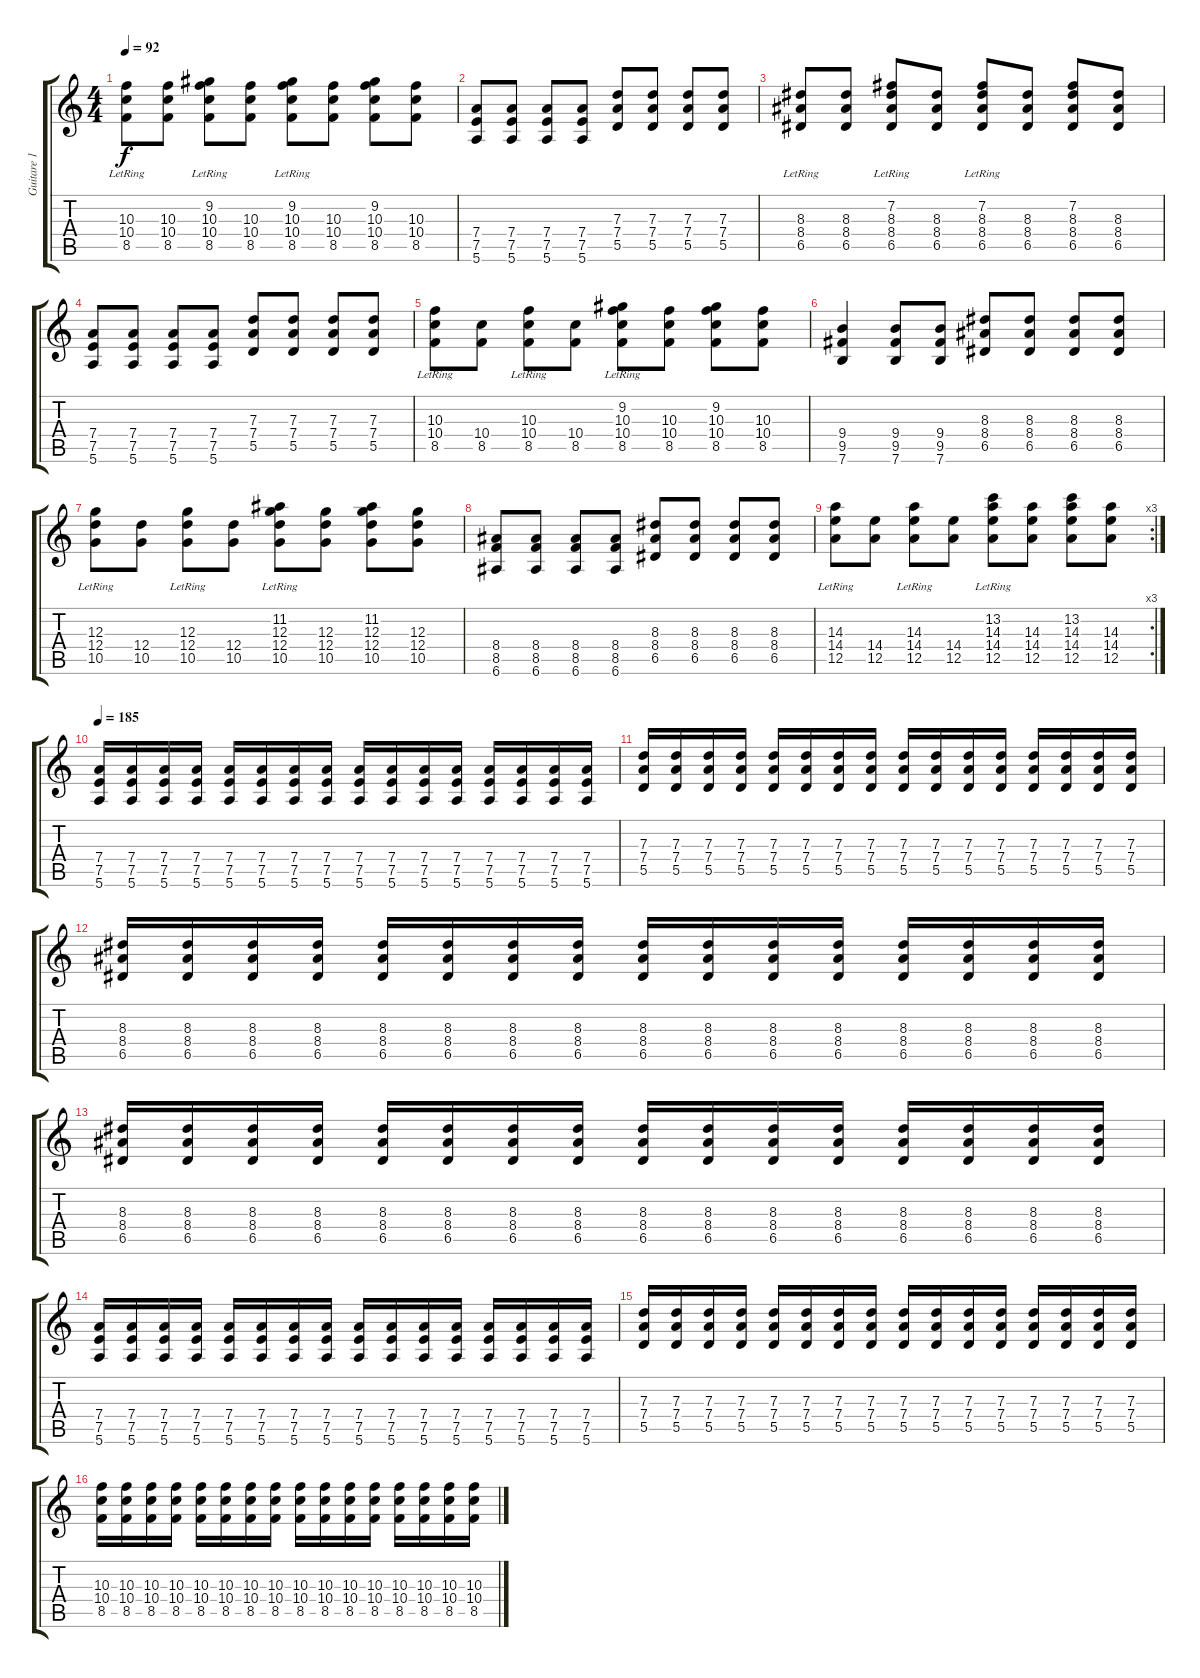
\track ("Guitare 1" "Guitare 1") {instrument distortionguitar}
\staff {score tabs}
\tuning (E4 B3 G3 D3 A2 E2) {hide}
\ts (4 4)
\tempo 92
\clef g2
\ks c
(10.3{lr} 10.4 8.5).8{dy f} (10.3 10.4 8.5).8 (9.2{lr} 10.3{lr} 10.4 8.5).8 (10.3 10.4 8.5).8 (9.2{lr} 10.3 10.4 8.5).8 (10.3 10.4 8.5).8 (9.2 10.3 10.4 8.5).8 (10.3 10.4 8.5).8 |
(7.4 7.5 5.6).8 (7.4 7.5 5.6).8 (7.4 7.5 5.6).8 (7.4 7.5 5.6).8 (7.3 7.4 5.5).8 (7.3 7.4 5.5).8 (7.3 7.4 5.5).8 (7.3 7.4 5.5).8 |
(8.3{lr} 8.4 6.5).8 (8.3 8.4 6.5).8 (7.2{lr} 8.3{lr} 8.4 6.5).8 (8.3 8.4 6.5).8 (7.2{lr} 8.3 8.4 6.5).8 (8.3 8.4 6.5).8 (7.2 8.3 8.4 6.5).8 (8.3 8.4 6.5).8 |
(7.4 7.5 5.6).8 (7.4 7.5 5.6).8 (7.4 7.5 5.6).8 (7.4 7.5 5.6).8 (7.3 7.4 5.5).8 (7.3 7.4 5.5).8 (7.3 7.4 5.5).8 (7.3 7.4 5.5).8 |
(10.3{lr} 10.4 8.5).8 (10.4 8.5).8 (10.3{lr} 10.4 8.5).8 (10.4 8.5).8 (9.2{lr} 10.3 10.4 8.5).8 (10.3 10.4 8.5).8 (9.2 10.3 10.4 8.5).8 (10.3 10.4 8.5).8 |
(9.4 9.5 7.6).4 (9.4 9.5 7.6).8 (9.4 9.5 7.6).8 (8.3 8.4 6.5).8 (8.3 8.4 6.5).8 (8.3 8.4 6.5).8 (8.3 8.4 6.5).8 |
(12.3{lr} 12.4 10.5).8 (12.4 10.5).8 (12.3{lr} 12.4 10.5).8 (12.4 10.5).8 (11.2{lr} 12.3 12.4 10.5).8 (12.3 12.4 10.5).8 (11.2 12.3 12.4 10.5).8 (12.3 12.4 10.5).8 |
(8.4 8.5 6.6).8 (8.4 8.5 6.6).8 (8.4 8.5 6.6).8 (8.4 8.5 6.6).8 (8.3 8.4 6.5).8 (8.3 8.4 6.5).8 (8.3 8.4 6.5).8 (8.3 8.4 6.5).8 |
\rc 3
(14.3{lr} 14.4 12.5).8 (14.4 12.5).8 (14.3{lr} 14.4 12.5).8 (14.4 12.5).8 (13.2{lr} 14.3 14.4 12.5).8 (14.3 14.4 12.5).8 (13.2 14.3 14.4 12.5).8 (14.3 14.4 12.5).8 |
\tempo 185
(7.4 7.5 5.6).16 (7.4 7.5 5.6).16 (7.4 7.5 5.6).16 (7.4 7.5 5.6).16 (7.4 7.5 5.6).16 (7.4 7.5 5.6).16 (7.4 7.5 5.6).16 (7.4 7.5 5.6).16 (7.4 7.5 5.6).16 (7.4 7.5 5.6).16 (7.4 7.5 5.6).16 (7.4 7.5 5.6).16 (7.4 7.5 5.6).16 (7.4 7.5 5.6).16 (7.4 7.5 5.6).16 (7.4 7.5 5.6).16 |
(7.3 7.4 5.5).16 (7.3 7.4 5.5).16 (7.3 7.4 5.5).16 (7.3 7.4 5.5).16 (7.3 7.4 5.5).16 (7.3 7.4 5.5).16 (7.3 7.4 5.5).16 (7.3 7.4 5.5).16 (7.3 7.4 5.5).16 (7.3 7.4 5.5).16 (7.3 7.4 5.5).16 (7.3 7.4 5.5).16 (7.3 7.4 5.5).16 (7.3 7.4 5.5).16 (7.3 7.4 5.5).16 (7.3 7.4 5.5).16 |
(8.3 8.4 6.5).16 (8.3 8.4 6.5).16 (8.3 8.4 6.5).16 (8.3 8.4 6.5).16 (8.3 8.4 6.5).16 (8.3 8.4 6.5).16 (8.3 8.4 6.5).16 (8.3 8.4 6.5).16 (8.3 8.4 6.5).16 (8.3 8.4 6.5).16 (8.3 8.4 6.5).16 (8.3 8.4 6.5).16 (8.3 8.4 6.5).16 (8.3 8.4 6.5).16 (8.3 8.4 6.5).16 (8.3 8.4 6.5).16 |
(8.3 8.4 6.5).16 (8.3 8.4 6.5).16 (8.3 8.4 6.5).16 (8.3 8.4 6.5).16 (8.3 8.4 6.5).16 (8.3 8.4 6.5).16 (8.3 8.4 6.5).16 (8.3 8.4 6.5).16 (8.3 8.4 6.5).16 (8.3 8.4 6.5).16 (8.3 8.4 6.5).16 (8.3 8.4 6.5).16 (8.3 8.4 6.5).16 (8.3 8.4 6.5).16 (8.3 8.4 6.5).16 (8.3 8.4 6.5).16 |
(7.4 7.5 5.6).16 (7.4 7.5 5.6).16 (7.4 7.5 5.6).16 (7.4 7.5 5.6).16 (7.4 7.5 5.6).16 (7.4 7.5 5.6).16 (7.4 7.5 5.6).16 (7.4 7.5 5.6).16 (7.4 7.5 5.6).16 (7.4 7.5 5.6).16 (7.4 7.5 5.6).16 (7.4 7.5 5.6).16 (7.4 7.5 5.6).16 (7.4 7.5 5.6).16 (7.4 7.5 5.6).16 (7.4 7.5 5.6).16 |
(7.3 7.4 5.5).16 (7.3 7.4 5.5).16 (7.3 7.4 5.5).16 (7.3 7.4 5.5).16 (7.3 7.4 5.5).16 (7.3 7.4 5.5).16 (7.3 7.4 5.5).16 (7.3 7.4 5.5).16 (7.3 7.4 5.5).16 (7.3 7.4 5.5).16 (7.3 7.4 5.5).16 (7.3 7.4 5.5).16 (7.3 7.4 5.5).16 (7.3 7.4 5.5).16 (7.3 7.4 5.5).16 (7.3 7.4 5.5).16 |
(10.3 10.4 8.5).16 (10.3 10.4 8.5).16 (10.3 10.4 8.5).16 (10.3 10.4 8.5).16 (10.3 10.4 8.5).16 (10.3 10.4 8.5).16 (10.3 10.4 8.5).16 (10.3 10.4 8.5).16 (10.3 10.4 8.5).16 (10.3 10.4 8.5).16 (10.3 10.4 8.5).16 (10.3 10.4 8.5).16 (10.3 10.4 8.5).16 (10.3 10.4 8.5).16 (10.3 10.4 8.5).16 (10.3 10.4 8.5).16
